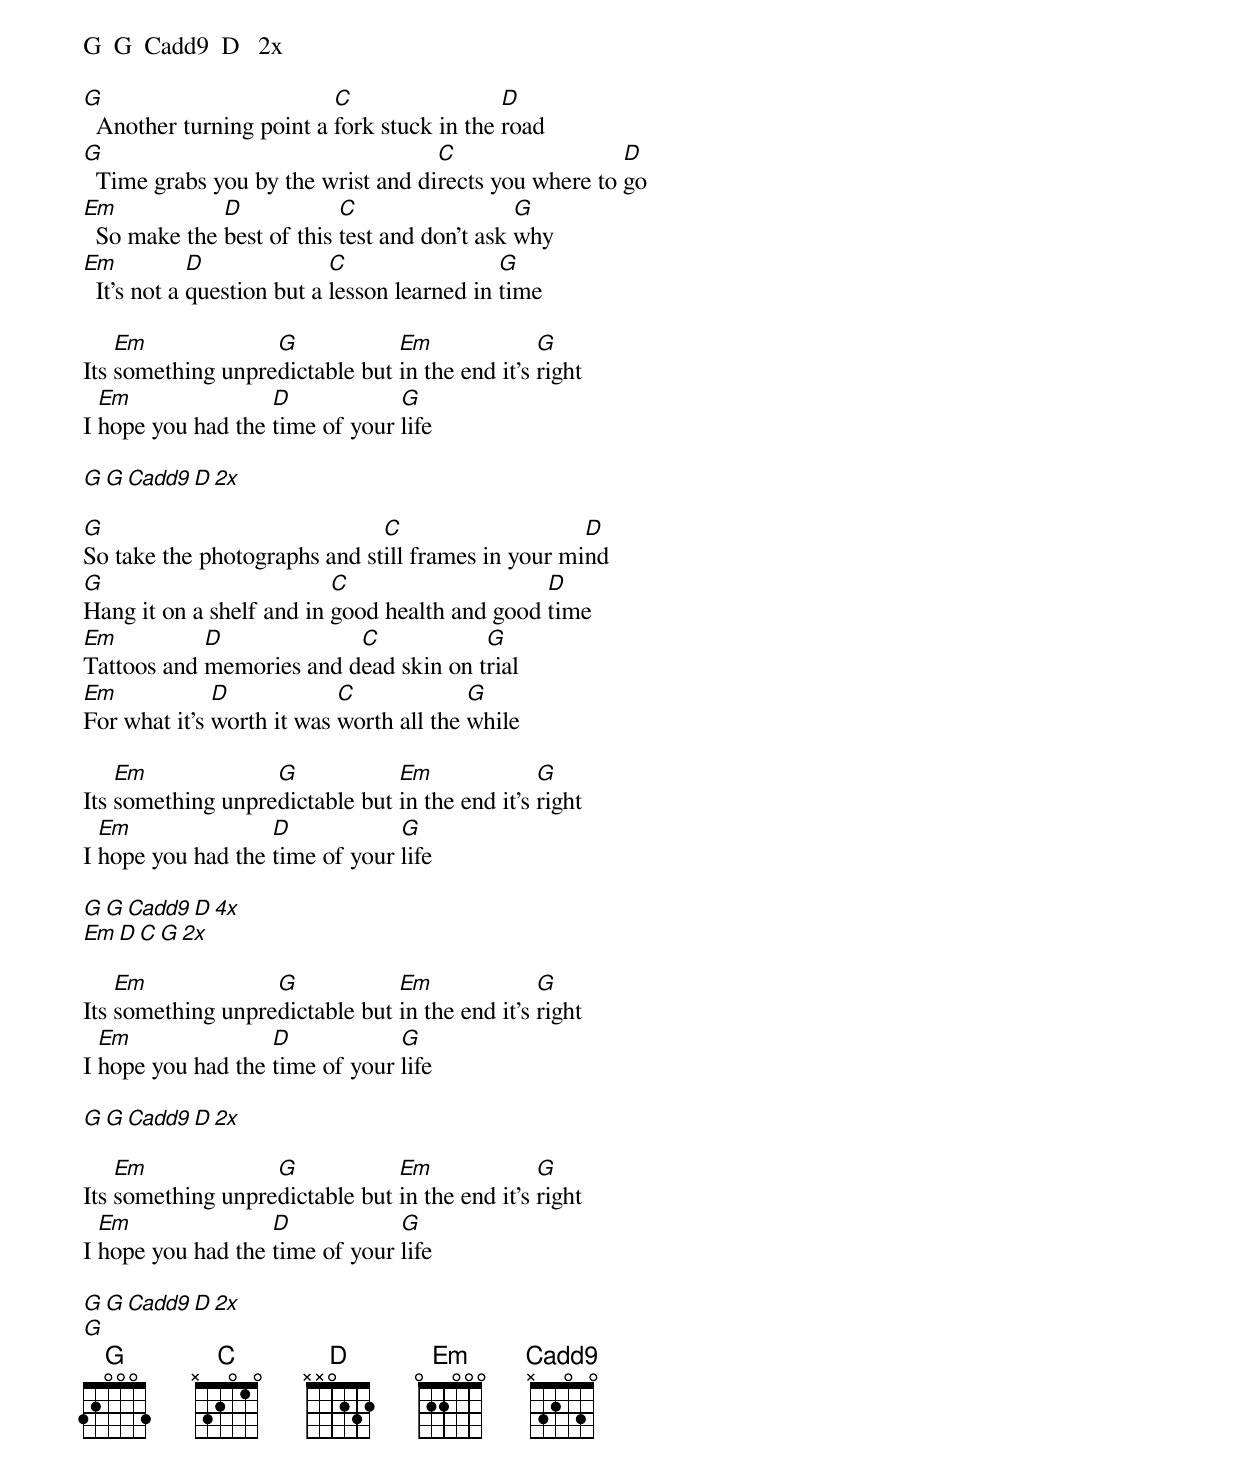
G  G  Cadd9  D   2x

G                         C                 D
  Another turning point a fork stuck in the road
G                                   C                  D
  Time grabs you by the wrist and directs you where to go
Em            D            C                  G
  So make the best of this test and don't ask why
Em           D              C                 G
  It's not a question but a lesson learned in time

    Em             G            Em              G
Its something unpredictable but in the end it's right
  Em               D            G
I hope you had the time of your life

G  G  Cadd9  D   2x

G                             C                    D
So take the photographs and still frames in your mind
G                         C                    D
Hang it on a shelf and in good health and good time
Em          D             C            G
Tattoos and memories and dead skin on trial
Em            D            C             G
For what it's worth it was worth all the while

    Em             G            Em              G
Its something unpredictable but in the end it's right
  Em               D            G
I hope you had the time of your life

G  G  Cadd9  D   4x
Em  D  C  G   2x

    Em             G            Em              G
Its something unpredictable but in the end it's right
  Em               D            G
I hope you had the time of your life

G  G  Cadd9  D   2x

    Em             G            Em              G
Its something unpredictable but in the end it's right
  Em               D            G
I hope you had the time of your life

G  G  Cadd9  D   2x
G
